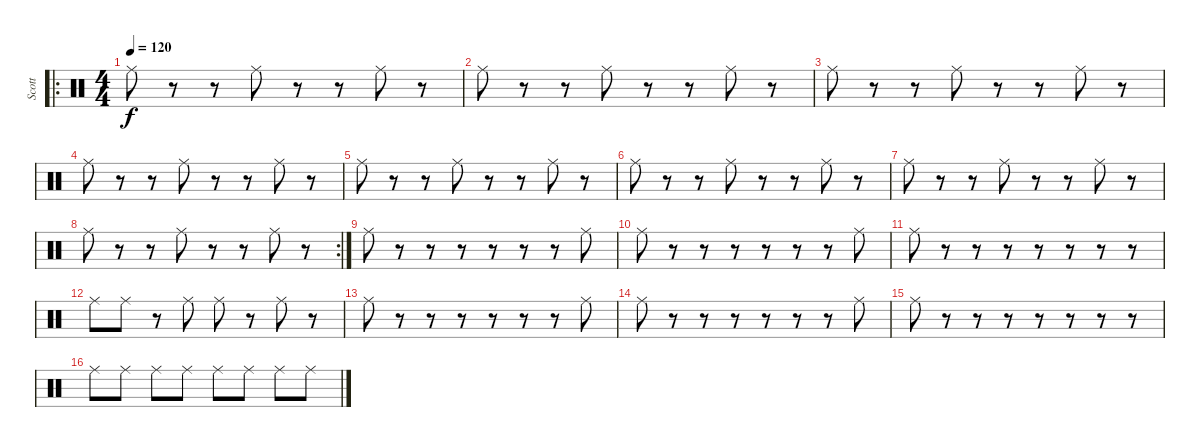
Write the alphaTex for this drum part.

\track ("Scott" "Scott") {instrument percussion}
\staff {score}
\articulation defaults
\ro
\ts (4 4)
\tempo 120
\clef neutral
\ks c "Ride (middle)".8{dy f}
r.8 r.8 "Ride (middle)".8 r.8 r.8 "Ride (middle)".8 r.8 |
"Ride (middle)".8 r.8 r.8 "Ride (middle)".8 r.8 r.8 "Ride (middle)".8 r.8 |
"Ride (middle)".8 r.8 r.8 "Ride (middle)".8 r.8 r.8 "Ride (middle)".8 r.8 |
"Ride (middle)".8 r.8 r.8 "Ride (middle)".8 r.8 r.8 "Ride (middle)".8 r.8 |
"Ride (middle)".8 r.8 r.8 "Ride (middle)".8 r.8 r.8 "Ride (middle)".8 r.8 |
"Ride (middle)".8 r.8 r.8 "Ride (middle)".8 r.8 r.8 "Ride (middle)".8 r.8 |
"Ride (middle)".8 r.8 r.8 "Ride (middle)".8 r.8 r.8 "Ride (middle)".8 r.8 |
\rc 2 "Ride (middle)".8
r.8 r.8 "Ride (middle)".8 r.8 r.8 "Ride (middle)".8 r.8 |
"Ride (middle)".8 r.8 r.8 r.8 r.8 r.8 r.8 "Ride (middle)".8 |
"Ride (middle)".8 r.8 r.8 r.8 r.8 r.8 r.8 "Ride (middle)".8 |
"Ride (middle)".8 r.8 r.8 r.8 r.8 r.8 r.8 r.8 |
"Ride (middle)".8 "Ride (middle)".8 r.8 "Ride (middle)".8 "Ride (middle)".8 r.8 "Ride (middle)".8 r.8 |
"Ride (middle)".8 r.8 r.8 r.8 r.8 r.8 r.8 "Ride (middle)".8 |
"Ride (middle)".8 r.8 r.8 r.8 r.8 r.8 r.8 "Ride (middle)".8 |
"Ride (middle)".8 r.8 r.8 r.8 r.8 r.8 r.8 r.8 |
"Ride (middle)".8 "Ride (middle)".8 "Ride (middle)".8 "Ride (middle)".8 "Ride (middle)".8 "Ride (middle)".8 "Ride (middle)".8 "Ride (middle)".8
